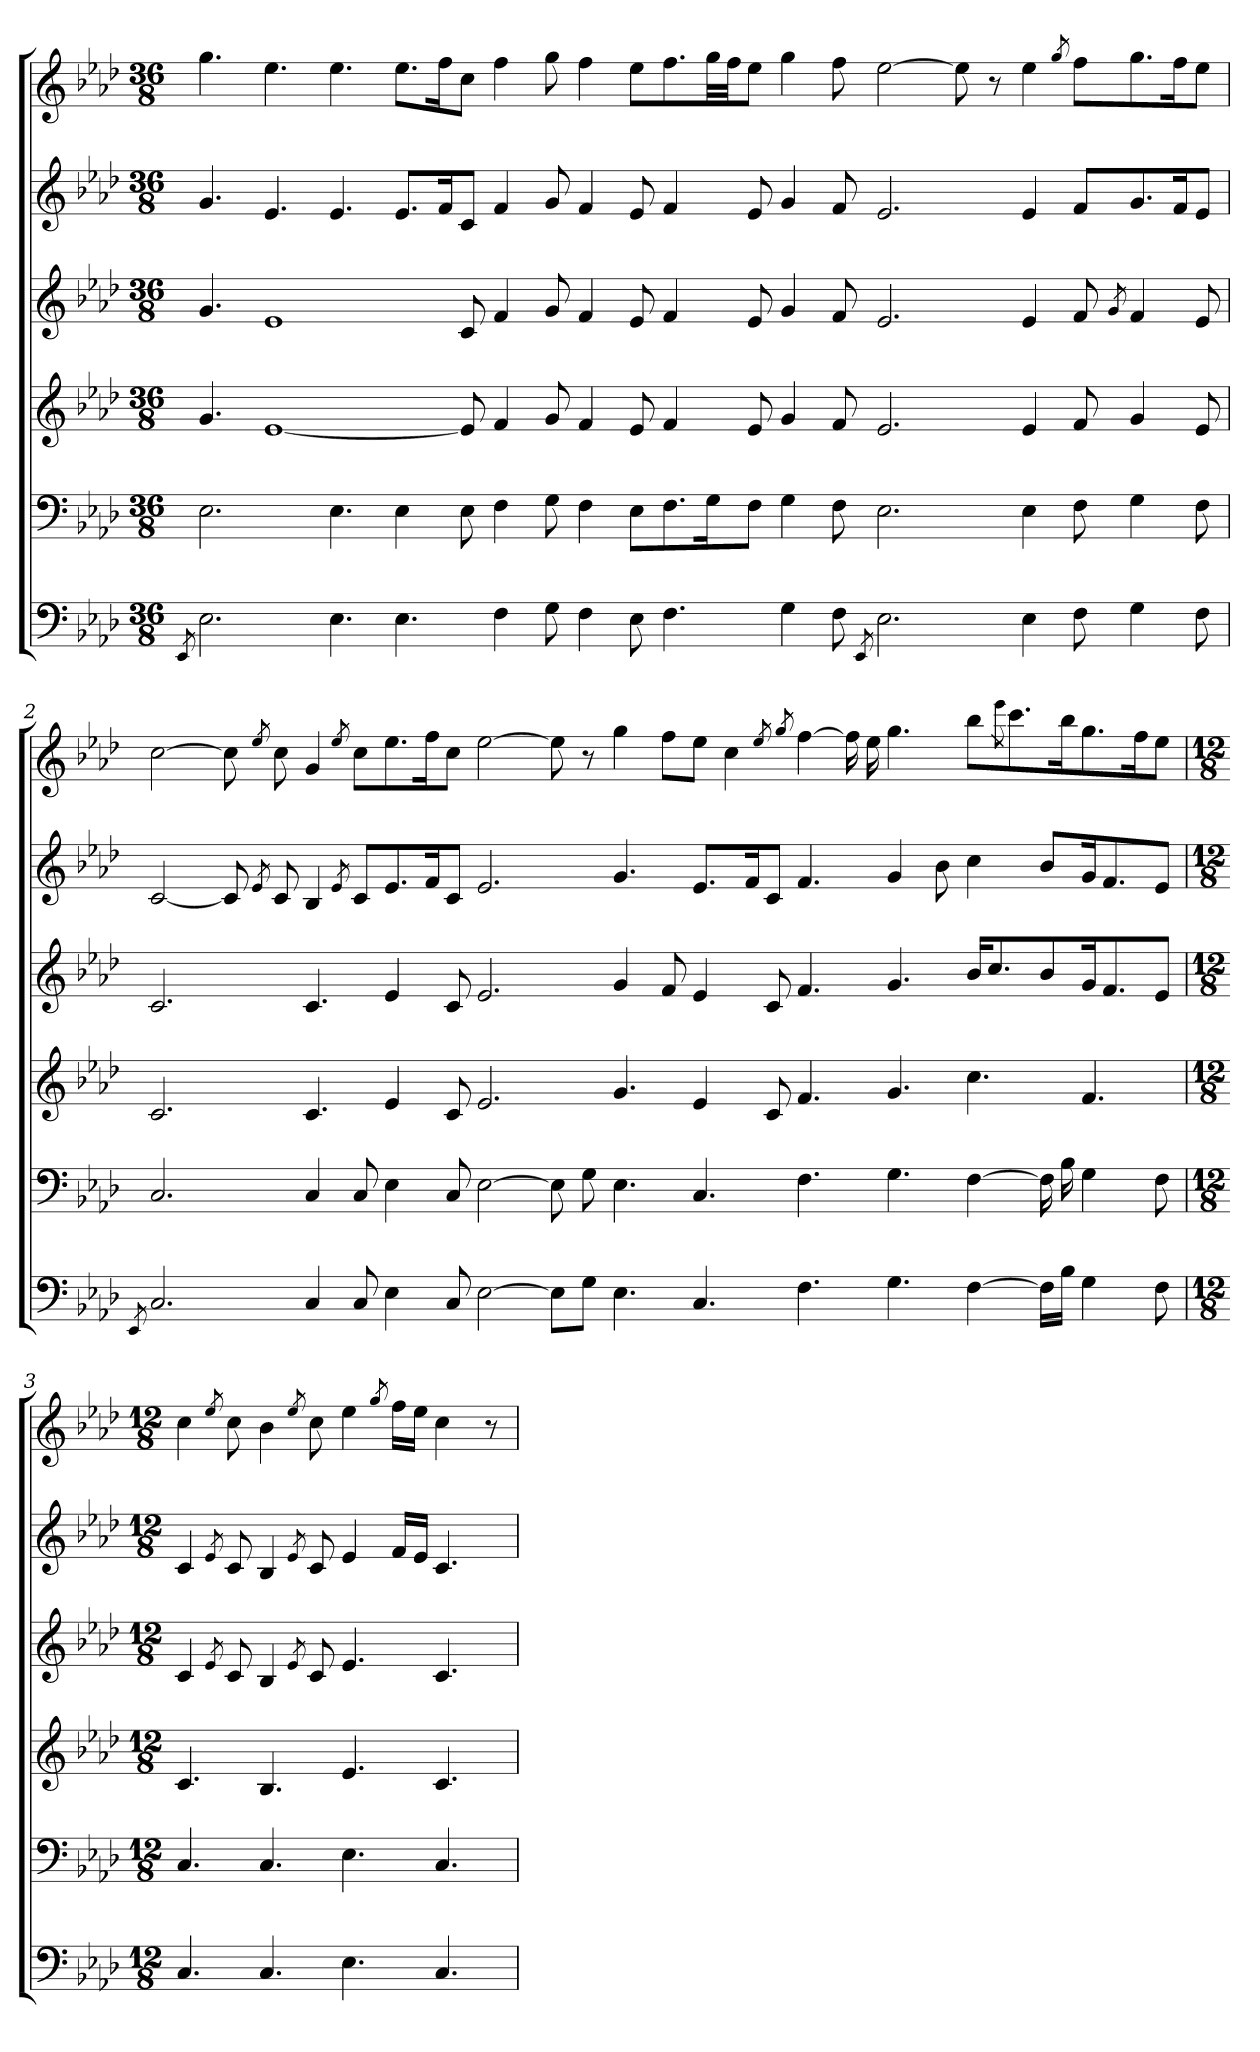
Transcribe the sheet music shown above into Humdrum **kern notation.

**kern	**kern	**kern	**kern	**kern	**kern
*part6	*part5	*part4	*part3	*part2	*part1
*staff6	*staff5	*staff4	*staff3	*staff2	*staff1
*clefF4	*clefF4	*clefG2	*clefG2	*clefG2	*clefG2
*k[b-e-a-d-]	*k[b-e-a-d-]	*k[b-e-a-d-]	*k[b-e-a-d-]	*k[b-e-a-d-]	*k[b-e-a-d-]
*M36/8	*M36/8	*M36/8	*M36/8	*M36/8	*M36/8
=1	=1	=1	=1	=1	=1
8qEE-	.	.	.	.	.
2.E-	2.E-	4.g	4.g	4.g	4.gg
.	.	[1e-	1e-	4.e-	4.ee-
4.E-	4.E-	.	.	4.e-	4.ee-
4.E-	4E-	.	.	8.e-/L	8.ee-\L
.	.	.	.	16f/K	16ff\K
.	8E-	8e-]	8c	8c/J	8cc\J
4F	4F	4f	4f	4f	4ff
8G	8G	8g	8g	8g	8gg
4F	4F	4f	4f	4f	4ff
8E-	8E-\L	8e-	8e-	8e-	8ee-\L
4.F	8.F\	4f	4f	4f	8.ff\
.	16G\K	.	.	.	32gg\LL
.	.	.	.	.	32ff\JJ
.	8F\J	8e-	8e-	8e-	8ee-\J
4G	4G	4g	4g	4g	4gg
8F	8F	8f	8f	8f	8ff
8qEE-	.	.	.	.	.
2.E-	2.E-	2.e-	2.e-	2.e-	[2ee-
.	.	.	.	.	8ee-]
.	.	.	.	.	8r
4E-	4E-	4e-	4e-	4e-	4ee-
.	.	.	.	.	8qgg
8F	8F	8f	8f	8f/L	8ff\L
.	.	.	8qg	.	.
4G	4G	4g	4f	8.g/	8.gg\
.	.	.	.	16f/K	16ff\K
8F	8F	8e-	8e-	8e-/J	8ee-\J
=2	=2	=2	=2	=2	=2
8qEE-	.	.	.	.	.
2.C	2.C	2.c	2.c	[2c	[2cc
.	.	.	.	8c]	8cc]
.	.	.	.	8qe-	8qee-
.	.	.	.	8c	8cc
4C	4C	4.c	4.c	4B-	4g
.	.	.	.	8qe-	8qee-
8C	8C	.	.	8c/L	8cc\L
4E-	4E-	4e-	4e-	8.e-/	8.ee-\
.	.	.	.	16f/K	16ff\K
8C	8C	8c	8c	8c/J	8cc\J
[2E-	[2E-	2.e-	2.e-	2.e-	[2ee-
8E-\L]	8E-]	.	.	.	8ee-]
8G\J	8G	.	.	.	8r
4.E-	4.E-	4.g	4g	4.g	4gg
.	.	.	8f	.	8ff\L
4.C	4.C	4e-	4e-	8.e-/L	8ee-\J
.	.	.	.	.	4cc
.	.	.	.	16f/K	.
.	.	8c	8c	8c/J	.
.	.	.	.	.	8qee-
.	.	.	.	.	8qgg
4.F	4.F	4.f	4.f	4.f	[4ff
.	.	.	.	.	16ff]
.	.	.	.	.	16ee-
4.G	4.G	4.g	4.g	4g	4.gg
.	.	.	.	8b-	.
[4F	[4F	4.cc	16b-/KL	4cc	8bb-\L
.	.	.	8.cc/	.	.
.	.	.	.	.	8qeee-\
.	.	.	.	.	8.ccc\
16F\LL]	16F]	.	8b-/	8b-/L	.
16B-\JJ	16B-	.	.	.	16bb-\K
4G	4G	4.f	16g/K	16g/K	8.gg\
.	.	.	8.f/	8.f/	.
.	.	.	.	.	16ff\K
8F	8F	.	8e-/J	8e-/J	8ee-\J
=3	=3	=3	=3	=3	=3
*M12/8	*M12/8	*M12/8	*M12/8	*M12/8	*M12/8
4.C	4.C	4.c	4c	4c	4cc
.	.	.	8qe-	8qe-	8qee-
.	.	.	8c	8c	8cc
4.C	4.C	4.B-	4B-	4B-	4b-
.	.	.	8qe-	8qe-	8qee-
.	.	.	8c	8c	8cc
4.E-	4.E-	4.e-	4.e-	4e-	4ee-
.	.	.	.	.	8qgg
.	.	.	.	16f/LL	16ff\LL
.	.	.	.	16e-/JJ	16ee-\JJ
4.C	4.C	4.c	4.c	4.c	4cc
.	.	.	.	.	8r
=	=	=	=	=	=
*-	*-	*-	*-	*-	*-
